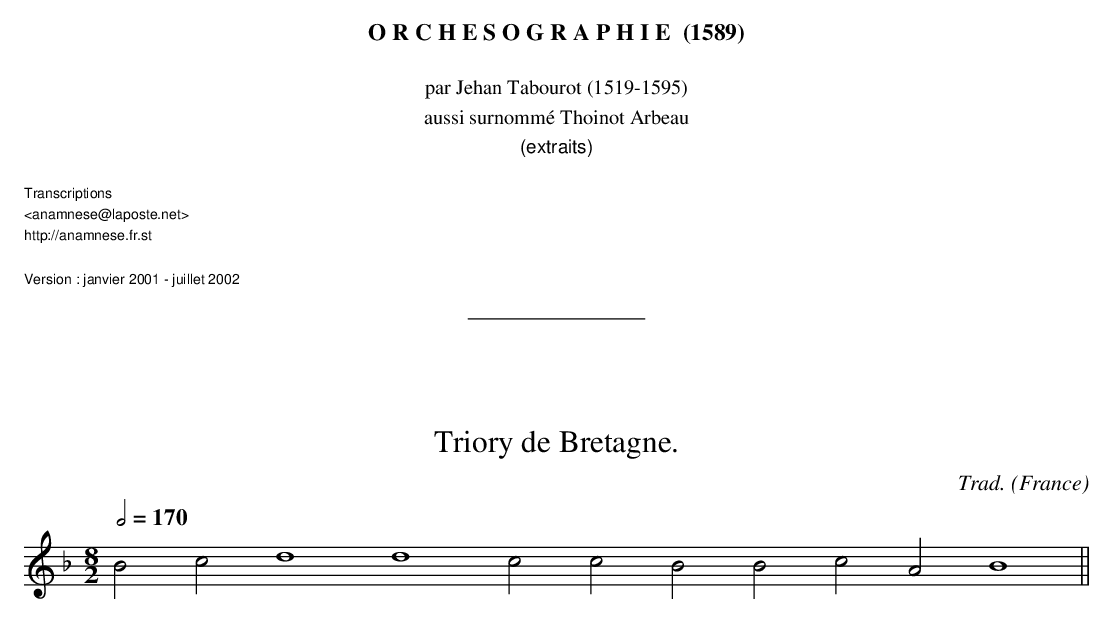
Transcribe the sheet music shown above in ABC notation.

X:1
T:Triory de Bretagne.
C:Trad.
O:France
M:8/2
L:1/2
Q:1/2=170
K:F
Bcd2 d2cc BBcA B2 ||
